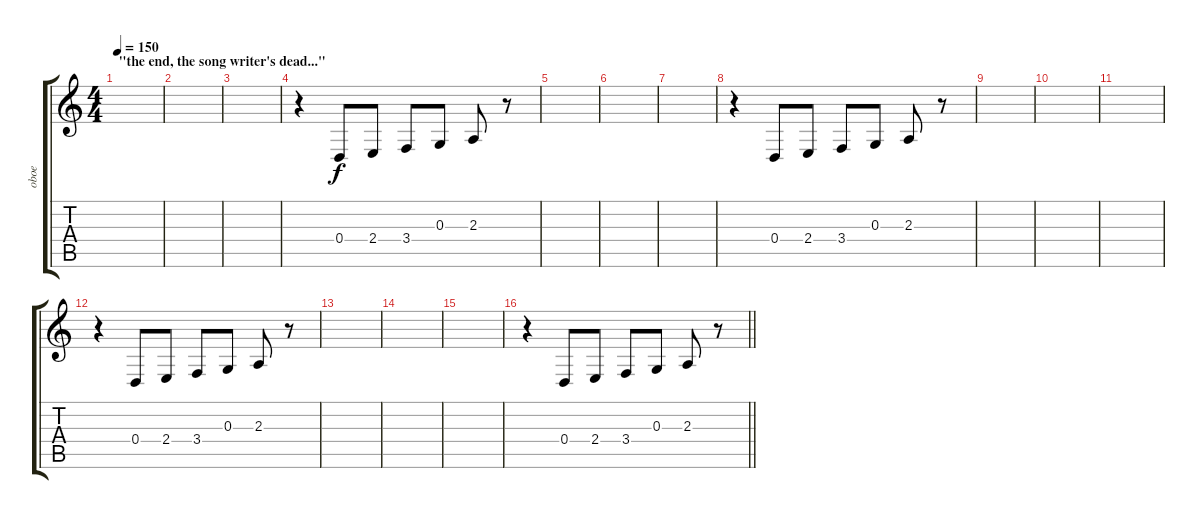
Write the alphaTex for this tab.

\track ("oboe" "oboe") {instrument oboe}
\staff {score tabs}
\tuning (E4 B3 G3 D3 A2 E2) {hide}
\ts (4 4)
\section ("" "\"the end, the song writer's dead...\"")
\tempo 150
\clef g2
\ks c
|
|
|
r.4 0.4.8 2.4.8 3.4.8 0.3.8 2.3.8 r.8 |
|
|
|
r.4 0.4.8 2.4.8 3.4.8 0.3.8 2.3.8 r.8 |
|
|
|
r.4 0.4.8 2.4.8 3.4.8 0.3.8 2.3.8 r.8 |
|
|
|
\barLineRight lightlight
r.4 0.4.8 2.4.8 3.4.8 0.3.8 2.3.8 r.8
